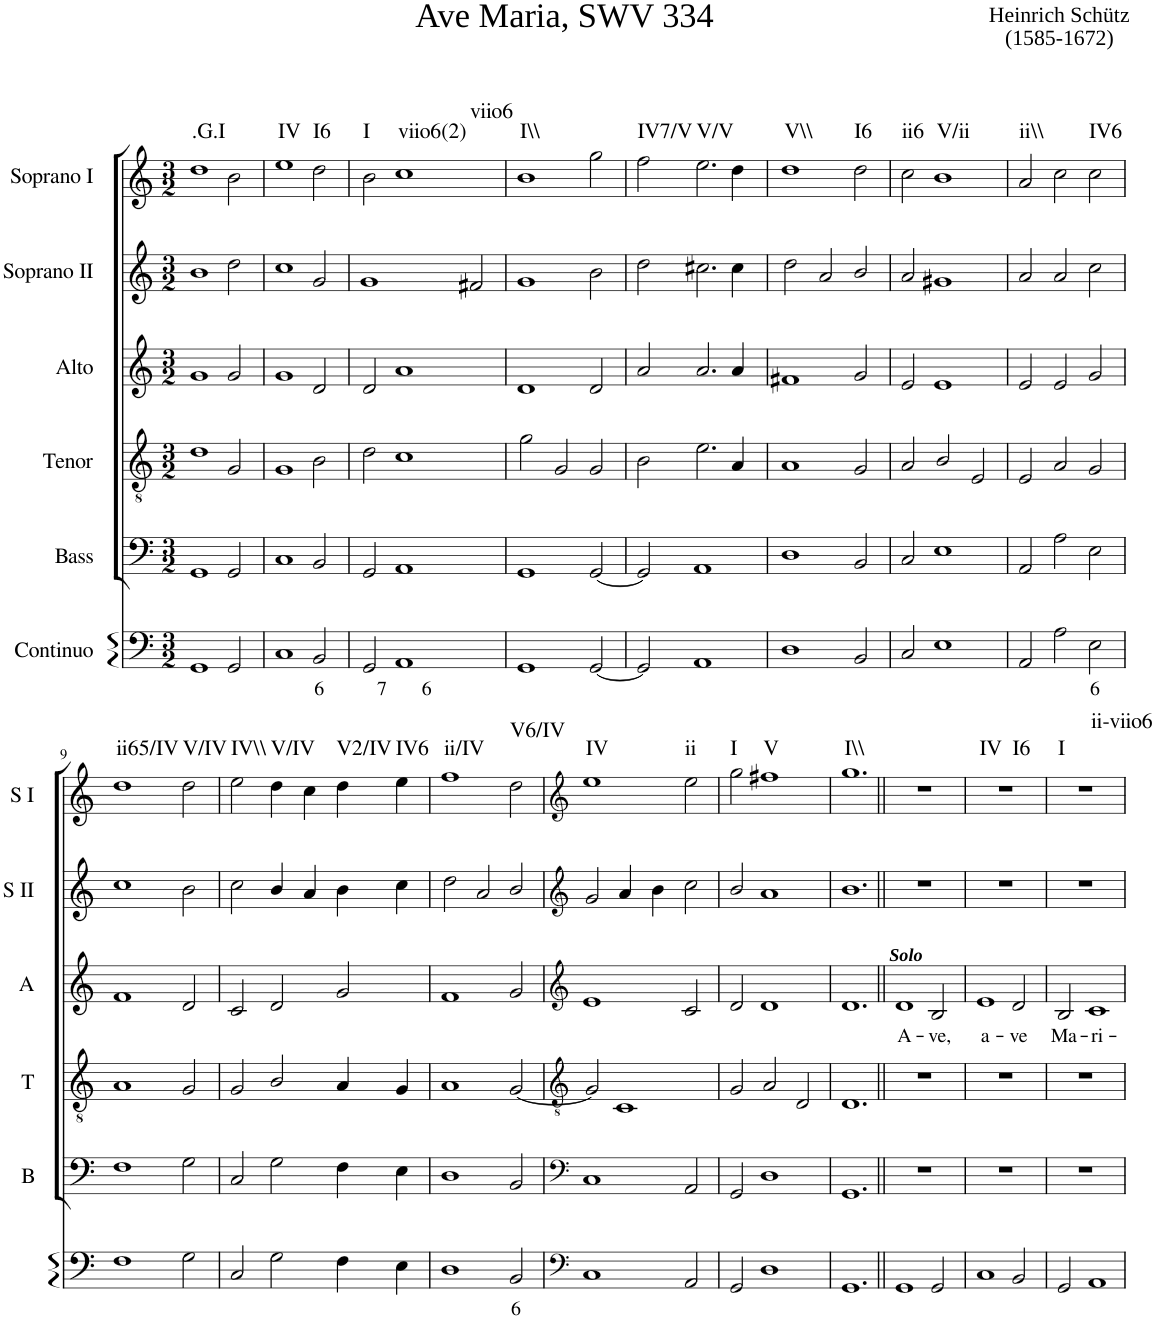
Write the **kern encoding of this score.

**kern	**text	**kern	**kern	**kern	**text	**kern	**kern	**harte
*part6	*part6	*part5	*part4	*part3	*part3	*part2	*part1	*part1
*staff6	*staff6	*staff5	*staff4	*staff3	*staff3	*staff2	*staff1	*
*I"Continuo	*	*I"Bass	*I"Tenor	*I"Alto	*	*I"Soprano II	*I"Soprano I	*
*	*	*I'B	*I'T	*I'A	*	*I'S II	*I'S I	*
*clefF4	*	*clefF4	*clefGv2	*clefG2	*	*clefG2	*clefG2	*
*k[]	*	*k[]	*k[]	*k[]	*	*k[]	*k[]	*
*M3/2	*	*M3/2	*M3/2	*M3/2	*	*M3/2	*M3/2	*
=1	=1	=1	=1	=1	=1	=1	=1	=1
!	!	!	!	!	!	!	!LO:TX:a:t=Ave Maria, SWV 334	!
!	!	!	!	!	!	!	!LO:TX:a:t=Heinrich Schütz	!
!	!	!	!	!	!	!	!LO:TX:a:t=(1585-1672)	!LO:H:kt=.G.I
1GG	.	1GG	1d	1g	.	1b	1dd	N
2GG/	.	2GG/	2G/	2g/	.	2dd\	2b\	.
=2	=2	=2	=2	=2	=2	=2	=2	=2
!	!	!	!	!	!	!	!	!LO:H:kt=IV
1C	.	1C	1G	1g	.	1cc	1ee	N
!	!LO:LY:b	!	!	!	!	!	!	!LO:H:kt=I6
2BB/	6	2BB/	2B\	2d/	.	2g/	2dd\	N
=3	=3	=3	=3	=3	=3	=3	=3	=3
!	!	!	!	!	!	!	!	!LO:H:kt=I
2GG/	.	2GG/	2d\	2d/	.	1g	2b\	N
!	!LO:LY:b	!	!	!	!	!	!	!LO:H:n=1:kt=viio6(2)
!	!	!	!	!	!	!	!	!LO:H:n=2:kt=viio6
1AA	7 6	1AA	1c	1a	.	.	1cc	N N
.	.	.	.	.	.	2f#X/	.	.
=4	=4	=4	=4	=4	=4	=4	=4	=4
!	!	!	!	!	!	!	!	!LO:H:kt=I\\
1GG	.	1GG	2g\	1d	.	1g	1b	N
.	.	.	2G/	.	.	.	.	.
[2GG/	.	[2GG/	2G/	2d/	.	2b\	2gg\	.
=5	=5	=5	=5	=5	=5	=5	=5	=5
!	!	!	!	!	!	!	!	!LO:H:kt=IV7/V
2GG/]	.	2GG/]	2B\	2a/	.	2dd\	2ff\	N
!	!	!	!	!	!	!	!	!LO:H:kt=V/V
1AA	.	1AA	2.e\	2.a/	.	2.cc#X\	2.ee\	N
.	.	.	4A/	4a/	.	4cc#\	4dd\	.
=6	=6	=6	=6	=6	=6	=6	=6	=6
!	!	!	!	!	!	!	!	!LO:H:kt=V\\
1D	.	1D	1A	1f#X	.	2dd\	1dd	N
.	.	.	.	.	.	2a/	.	.
!	!	!	!	!	!	!	!	!LO:H:kt=I6
2BB/	.	2BB/	2G/	2g/	.	2b/	2dd\	N
=7	=7	=7	=7	=7	=7	=7	=7	=7
!	!	!	!	!	!	!	!	!LO:H:kt=ii6
2C/	.	2C/	2A/	2e/	.	2a/	2cc\	N
!	!	!	!	!	!	!	!	!LO:H:kt=V/ii
1E	.	1E	2B/	1e	.	1g#X	1b	N
.	.	.	2E/	.	.	.	.	.
=8	=8	=8	=8	=8	=8	=8	=8	=8
!	!	!	!	!	!	!	!	!LO:H:kt=ii\\
2AA/	.	2AA/	2E/	2e/	.	2a/	2a/	N
2A\	.	2A\	2A/	2e/	.	2a/	2cc\	.
!	!LO:LY:b	!	!	!	!	!	!	!LO:H:kt=IV6
2E\	6	2E\	2G/	2g/	.	2cc\	2cc\	N
!!LO:LB:g=z
=9	=9	=9	=9	=9	=9	=9	=9	=9
!	!	!	!	!	!	!	!	!LO:H:kt=ii65/IV
1F	.	1F	1A	1f	.	1cc	1dd	N
!	!	!	!	!	!	!	!	!LO:H:kt=V/IV
2G\	.	2G\	2G/	2d/	.	2b\	2dd\	N
=10	=10	=10	=10	=10	=10	=10	=10	=10
!	!	!	!	!	!	!	!	!LO:H:kt=IV\\
2C/	.	2C/	2G/	2c/	.	2cc\	2ee\	N
!	!	!	!	!	!	!	!	!LO:H:kt=V/IV
2G\	.	2G\	2B/	2d/	.	4b/	4dd\	N
.	.	.	.	.	.	4a/	4cc\	.
!	!	!	!	!	!	!	!	!LO:H:kt=V2/IV
4F\	.	4F\	4A/	2g/	.	4b\	4dd\	N
!	!	!	!	!	!	!	!	!LO:H:kt=IV6
4E\	.	4E\	4G/	.	.	4cc\	4ee\	N
=11	=11	=11	=11	=11	=11	=11	=11	=11
!	!	!	!	!	!	!	!	!LO:H:kt=ii/IV
1D	.	1D	1A	1f	.	2dd\	1ff	N
.	.	.	.	.	.	2a/	.	.
!	!LO:LY:b	!	!	!	!	!	!	!LO:H:kt=V6/IV
2BB/	6	2BB/	[2G/	2g/	.	2b/	2dd\	N
=12	=12	=12	=12	=12	=12	=12	=12	=12
*clefF4	*	*clefF4	*clefGv2	*clefG2	*	*clefG2	*clefG2	*
!	!	!	!	!	!	!	!	!LO:H:kt=IV
1C	.	1C	2G/]	1e	.	2g/	1ee	N
.	.	.	1C	.	.	4a/	.	.
.	.	.	.	.	.	4b\	.	.
!	!	!	!	!	!	!	!	!LO:H:kt=ii
2AA/	.	2AA/	.	2c/	.	2cc\	2ee\	N
=13	=13	=13	=13	=13	=13	=13	=13	=13
!	!	!	!	!	!	!	!	!LO:H:kt=I
2GG/	.	2GG/	2G/	2d/	.	2b/	2gg\	N
!	!	!	!	!	!	!	!	!LO:H:kt=V
1D	.	1D	2A/	1d	.	1a	1ff#X	N
.	.	.	2D/	.	.	.	.	.
=14	=14	=14	=14	=14	=14	=14	=14	=14
!	!	!	!	!	!	!	!	!LO:H:kt=I\\
1.GG	.	1.GG	1.D	1.d	.	1.b	1.gg	N
=15||	=15||	=15||	=15||	=15||	=15||	=15||	=15||	=15||
!	!	!	!	!LO:TX:a:Bi:t=Solo	!	!	!	!
!	!	!	!	!	!LO:LY:b	!	!	!
1GG	.	1.r	1.r	1d	A-	1.r	1.r	.
!	!	!	!	!	!LO:LY:b	!	!	!
2GG/	.	.	.	2B/	ve,	.	.	.
=16	=16	=16	=16	=16	=16	=16	=16	=16
!	!	!	!	!	!LO:LY:b	!	!	!LO:H:n=1:kt=IV
!	!	!	!	!	!	!	!	!LO:H:n=2:kt=I6
1C	.	1.r	1.r	1e	a-	1.r	1.r	N N
!	!	!	!	!	!LO:LY:b	!	!	!
2BB/	.	.	.	2d/	ve	.	.	.
=17	=17	=17	=17	=17	=17	=17	=17	=17
!	!	!	!	!	!LO:LY:b	!	!	!LO:H:n=1:kt=I
!	!	!	!	!	!	!	!	!LO:H:n=2:kt=ii-viio6
2GG/	.	1.r	1.r	2B/	Ma-	1.r	1.r	N N
!	!	!	!	!	!LO:LY:b	!	!	!
1AA	.	.	.	1c	ri-	.	.	.
=	=	=	=	=	=	=	=	=
*-	*-	*-	*-	*-	*-	*-	*-	*-
